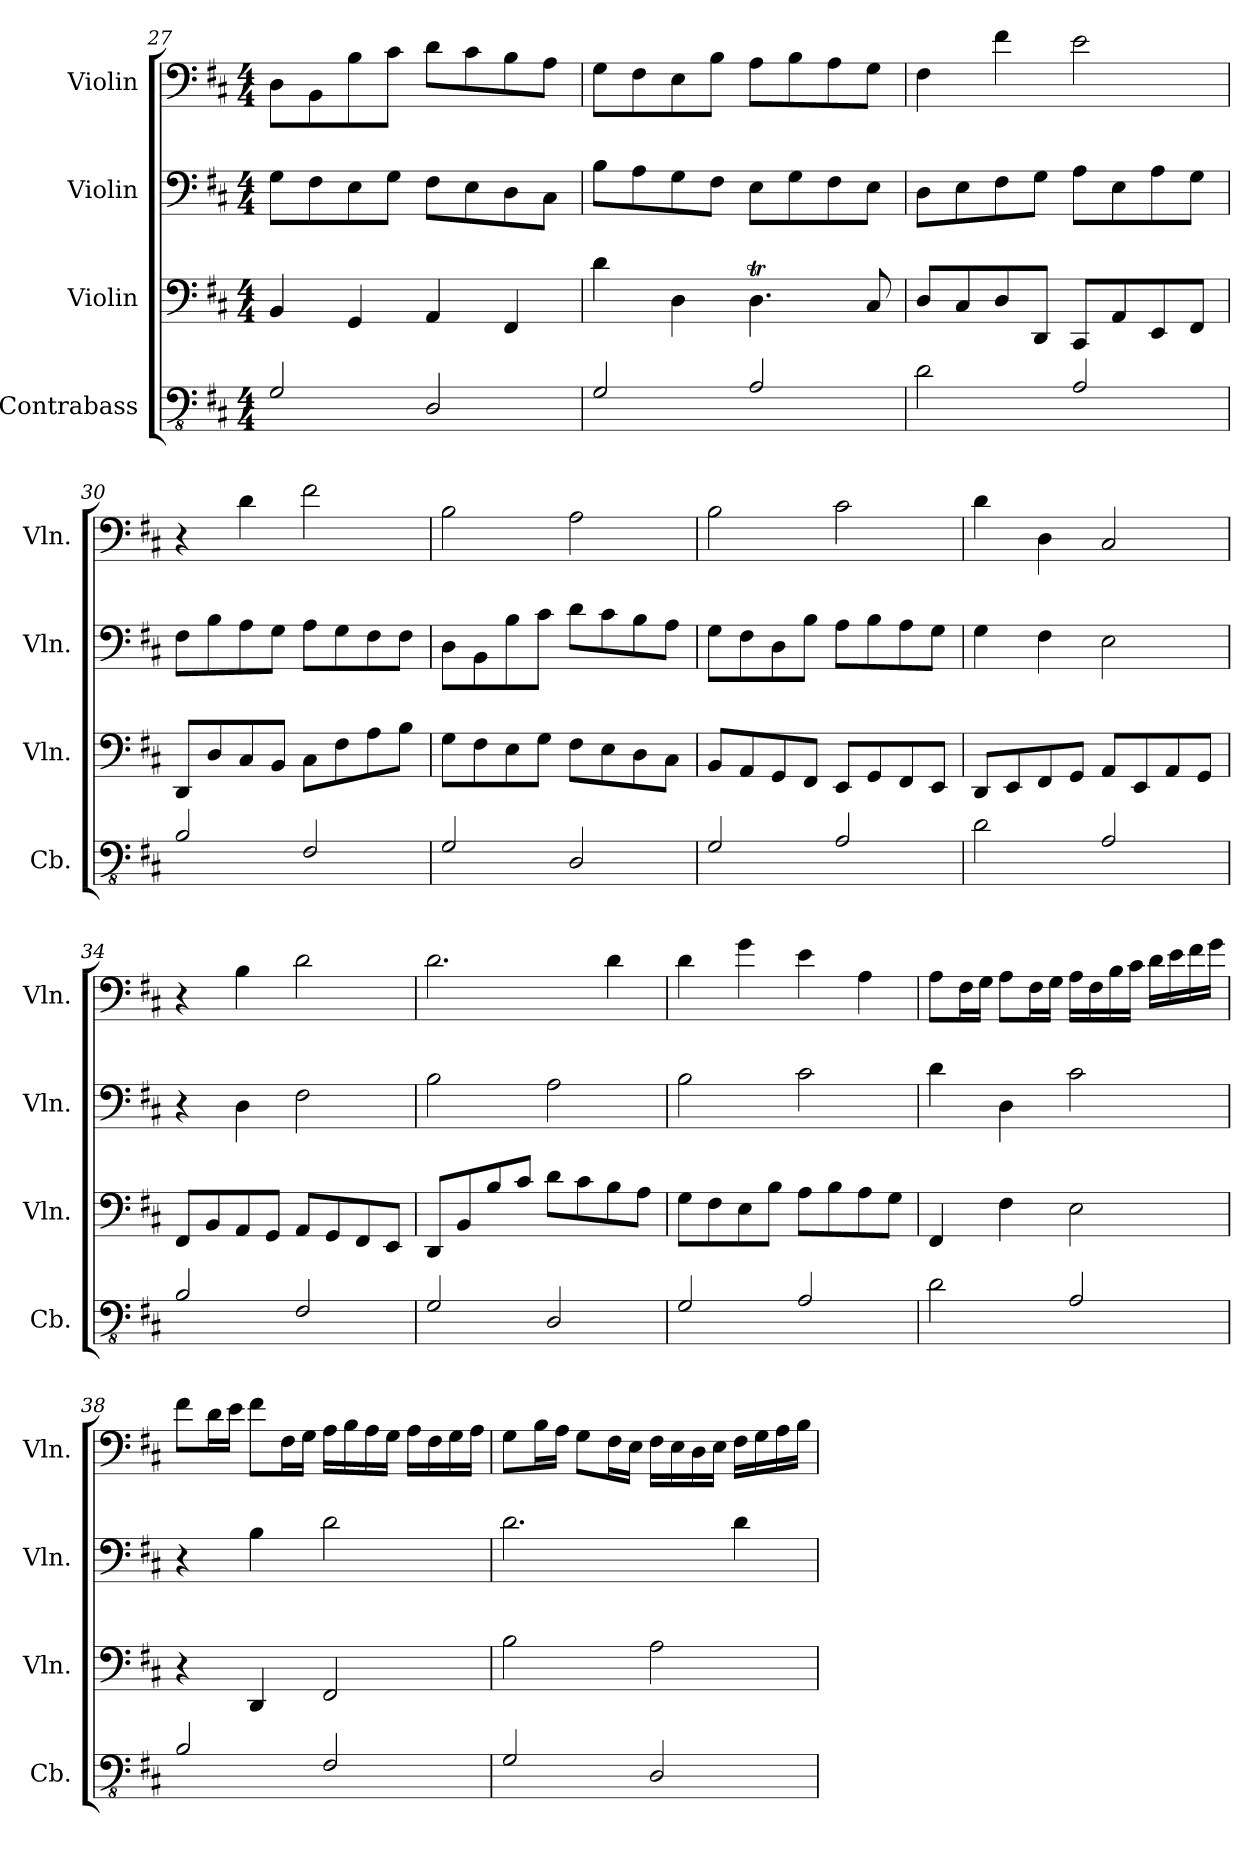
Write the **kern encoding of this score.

**kern	**kern	**kern	**kern
*part4	*part3	*part2	*part1
*staff4	*staff3	*staff2	*staff1
*I"Contrabass	*I"Violin	*I"Violin	*I"Violin
*I'Cb.	*I'Vln.	*I'Vln.	*I'Vln.
*clefFv4	*clefF4	*clefF4	*clefF4
*ITrd7c12	*	*	*
*k[f#c#]	*k[f#c#]	*k[f#c#]	*k[f#c#]
*M4/4	*M4/4	*M4/4	*M4/4
=27	=27	=27	=27
2GGG/	4BB/	8G\L	8D\L
.	.	8F#\	8BB\
.	4GG/	8E\	8B\
.	.	8G\J	8c#\J
2DDD/	4AA/	8F#\L	8d\L
.	.	8E\	8c#\
.	4FF#/	8D\	8B\
.	.	8C#\J	8A\J
=28	=28	=28	=28
2GGG/	4d\	8B\L	8G\L
.	.	8A\	8F#\
.	4D\	8G\	8E\
.	.	8F#\J	8B\J
2AAA/	4.DT\	8E\L	8A\L
.	.	8G\	8B\
.	.	8F#\	8A\
.	8C#/	8E\J	8G\J
!!LO:LB:g=z
=29	=29	=29	=29
2DD\	8D/L	8D\L	4F#\
.	8C#/	8E\	.
.	8D/	8F#\	4f#\
.	8DD/J	8G\J	.
2AAA/	8CC#/L	8A\L	2e\
.	8AA/	8E\	.
.	8EE/	8A\	.
.	8FF#/J	8G\J	.
=30	=30	=30	=30
2BBB/	8DD/L	8F#\L	4r
.	8D/	8B\	.
.	8C#/	8A\	4d\
.	8BB/J	8G\J	.
2FFF#/	8C#\L	8A\L	2f#\
.	8F#\	8G\	.
.	8A\	8F#\	.
.	8B\J	8F#\J	.
=31	=31	=31	=31
2GGG/	8G\L	8D\L	2B\
.	8F#\	8BB\	.
.	8E\	8B\	.
.	8G\J	8c#\J	.
2DDD/	8F#\L	8d\L	2A\
.	8E\	8c#\	.
.	8D\	8B\	.
.	8C#\J	8A\J	.
=32	=32	=32	=32
2GGG/	8BB/L	8G\L	2B\
.	8AA/	8F#\	.
.	8GG/	8D\	.
.	8FF#/J	8B\J	.
2AAA/	8EE/L	8A\L	2c#\
.	8GG/	8B\	.
.	8FF#/	8A\	.
.	8EE/J	8G\J	.
!!LO:LB:g=z
=33	=33	=33	=33
2DD\	8DD/L	4G\	4d\
.	8EE/	.	.
.	8FF#/	4F#\	4D\
.	8GG/J	.	.
2AAA/	8AA/L	2E\	2C#/
.	8EE/	.	.
.	8AA/	.	.
.	8GG/J	.	.
=34	=34	=34	=34
2BBB/	8FF#/L	4r	4r
.	8BB/	.	.
.	8AA/	4D\	4B\
.	8GG/J	.	.
2FFF#/	8AA/L	2F#\	2d\
.	8GG/	.	.
.	8FF#/	.	.
.	8EE/J	.	.
=35	=35	=35	=35
2GGG/	8DD/L	2B\	2.d\
.	8BB/	.	.
.	8B/	.	.
.	8c#/J	.	.
2DDD/	8d\L	2A\	.
.	8c#\	.	.
.	8B\	.	4d\
.	8A\J	.	.
=36	=36	=36	=36
2GGG/	8G\L	2B\	4d\
.	8F#\	.	.
.	8E\	.	4g\
.	8B\J	.	.
2AAA/	8A\L	2c#\	4e\
.	8B\	.	.
.	8A\	.	4A\
.	8G\J	.	.
!!LO:PB:g=z
=37	=37	=37	=37
2DD\	4FF#/	4d\	8A\L
.	.	.	16F#\L
.	.	.	16G\JJ
.	4F#\	4D\	8A\L
.	.	.	16F#\L
.	.	.	16G\JJ
2AAA/	2E\	2c#\	16A\LL
.	.	.	16F#\
.	.	.	16B\
.	.	.	16c#\JJ
.	.	.	16d\LL
.	.	.	16e\
.	.	.	16f#\
.	.	.	16g\JJ
=38	=38	=38	=38
2BBB/	4r	4r	8f#\L
.	.	.	16d\L
.	.	.	16e\JJ
.	4DD/	4B\	8f#\L
.	.	.	16F#\L
.	.	.	16G\JJ
2FFF#/	2FF#/	2d\	16A\LL
.	.	.	16B\
.	.	.	16A\
.	.	.	16G\JJ
.	.	.	16A\LL
.	.	.	16F#\
.	.	.	16G\
.	.	.	16A\JJ
!!LO:LB:g=z
=39	=39	=39	=39
2GGG/	2B\	2.d\	8G\L
.	.	.	16B\L
.	.	.	16A\JJ
.	.	.	8G\L
.	.	.	16F#\L
.	.	.	16E\JJ
2DDD/	2A\	.	16F#\LL
.	.	.	16E\
.	.	.	16D\
.	.	.	16E\JJ
.	.	4d\	16F#\LL
.	.	.	16G\
.	.	.	16A\
.	.	.	16B\JJ
=	=	=	=
*-	*-	*-	*-
